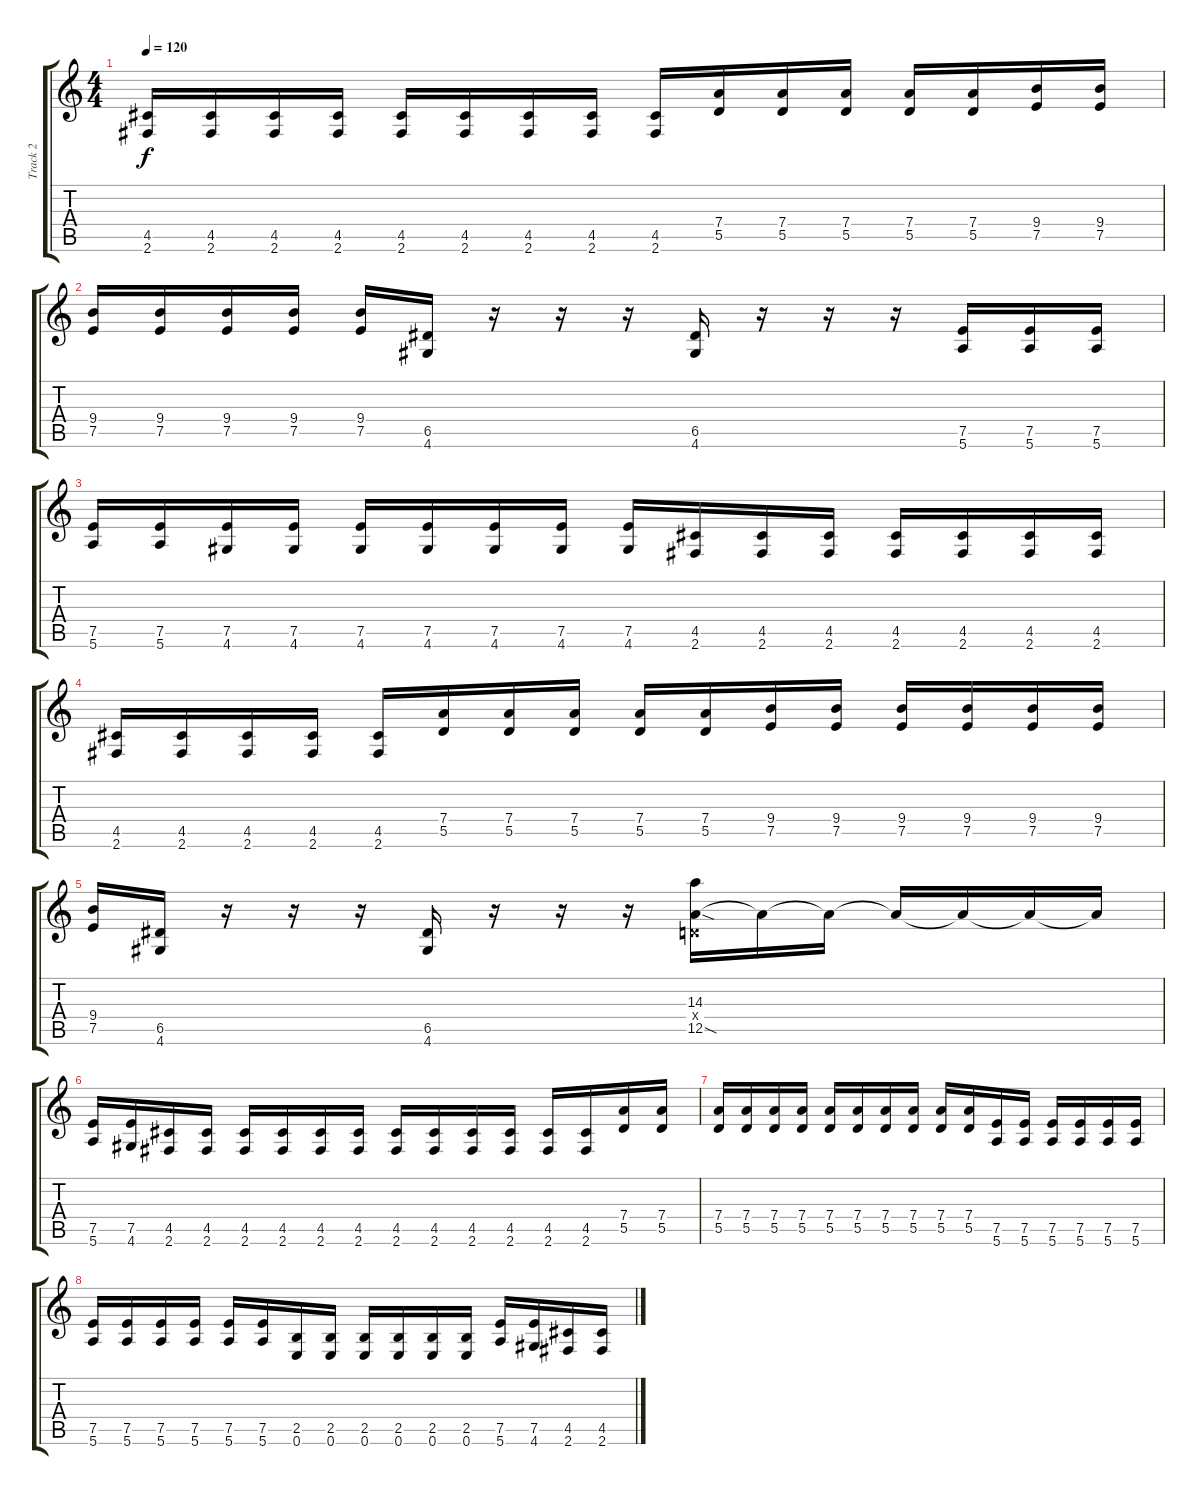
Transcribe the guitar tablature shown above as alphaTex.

\track ("Track 2" "Track 2") {instrument distortionguitar}
\staff {score tabs}
\tuning (E4 B3 G3 D3 A2 E2) {hide}
\ts (4 4)
\tempo 120
\clef g2
\ks c
(4.5 2.6).16{dy f} (4.5 2.6).16 (4.5 2.6).16 (4.5 2.6).16 (4.5 2.6).16 (4.5 2.6).16 (4.5 2.6).16 (4.5 2.6).16 (4.5 2.6).16 (7.4 5.5).16 (7.4 5.5).16 (7.4 5.5).16 (7.4 5.5).16 (7.4 5.5).16 (9.4 7.5).16 (9.4 7.5).16 |
(9.4 7.5).16 (9.4 7.5).16 (9.4 7.5).16 (9.4 7.5).16 (9.4 7.5).16 (6.5 4.6).16 r.16 r.16 r.16 (6.5 4.6).16 r.16 r.16 r.16 (7.5 5.6).16 (7.5 5.6).16 (7.5 5.6).16 |
(7.5 5.6).16 (7.5 5.6).16 (7.5 4.6).16 (7.5 4.6).16 (7.5 4.6).16 (7.5 4.6).16 (7.5 4.6).16 (7.5 4.6).16 (7.5 4.6).16 (4.5 2.6).16 (4.5 2.6).16 (4.5 2.6).16 (4.5 2.6).16 (4.5 2.6).16 (4.5 2.6).16 (4.5 2.6).16 |
(4.5 2.6).16 (4.5 2.6).16 (4.5 2.6).16 (4.5 2.6).16 (4.5 2.6).16 (7.4 5.5).16 (7.4 5.5).16 (7.4 5.5).16 (7.4 5.5).16 (7.4 5.5).16 (9.4 7.5).16 (9.4 7.5).16 (9.4 7.5).16 (9.4 7.5).16 (9.4 7.5).16 (9.4 7.5).16 |
(9.4 7.5).16 (6.5 4.6).16 r.16 r.16 r.16 (6.5 4.6).16 r.16 r.16 r.16 (14.3 0.4{x} 12.5{sod}).16 12.5{t}.16 12.5{t}.16 12.5{t}.16 12.5{t}.16 12.5{t}.16 12.5{t}.16 |
(7.5 5.6).16 (7.5 4.6).16 (4.5 2.6).16 (4.5 2.6).16 (4.5 2.6).16 (4.5 2.6).16 (4.5 2.6).16 (4.5 2.6).16 (4.5 2.6).16 (4.5 2.6).16 (4.5 2.6).16 (4.5 2.6).16 (4.5 2.6).16 (4.5 2.6).16 (7.4 5.5).16 (7.4 5.5).16 |
(7.4 5.5).16 (7.4 5.5).16 (7.4 5.5).16 (7.4 5.5).16 (7.4 5.5).16 (7.4 5.5).16 (7.4 5.5).16 (7.4 5.5).16 (7.4 5.5).16 (7.4 5.5).16 (7.5 5.6).16 (7.5 5.6).16 (7.5 5.6).16 (7.5 5.6).16 (7.5 5.6).16 (7.5 5.6).16 |
(7.5 5.6).16 (7.5 5.6).16 (7.5 5.6).16 (7.5 5.6).16 (7.5 5.6).16 (7.5 5.6).16 (2.5 0.6).16 (2.5 0.6).16 (2.5 0.6).16 (2.5 0.6).16 (2.5 0.6).16 (2.5 0.6).16 (7.5 5.6).16 (7.5 4.6).16 (4.5 2.6).16 (4.5 2.6).16
